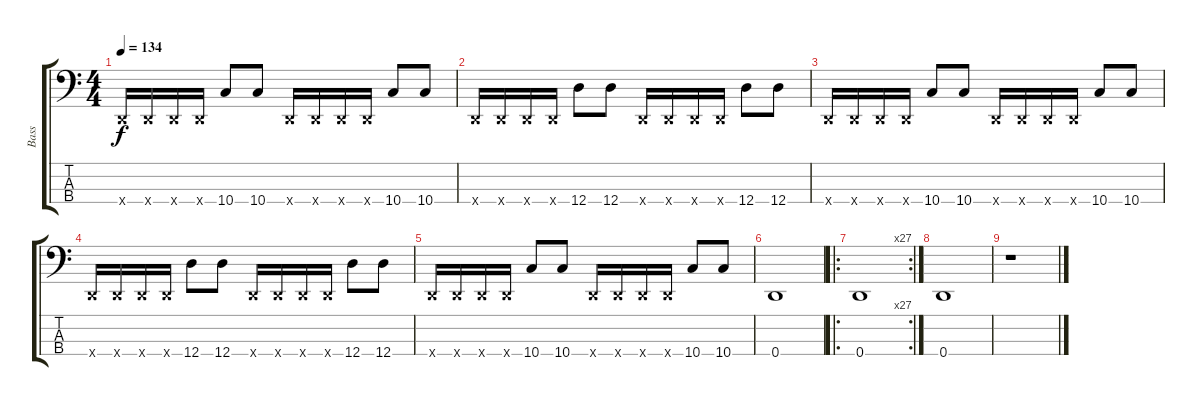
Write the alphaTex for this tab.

\track ("Bass" "Bass") {instrument electricbasspick}
\staff {score tabs}
\tuning (G2 D2 A1 D1) {hide}
\ts (4 4)
\tempo 134
\clef f4
\ks c
0.4{x}.16{dy f} 0.4{x}.16 0.4{x}.16 0.4{x}.16 10.4.8 10.4.8 0.4{x}.16 0.4{x}.16 0.4{x}.16 0.4{x}.16 10.4.8 10.4.8 |
0.4{x}.16 0.4{x}.16 0.4{x}.16 0.4{x}.16 12.4.8 12.4.8 0.4{x}.16 0.4{x}.16 0.4{x}.16 0.4{x}.16 12.4.8 12.4.8 |
0.4{x}.16 0.4{x}.16 0.4{x}.16 0.4{x}.16 10.4.8 10.4.8 0.4{x}.16 0.4{x}.16 0.4{x}.16 0.4{x}.16 10.4.8 10.4.8 |
0.4{x}.16 0.4{x}.16 0.4{x}.16 0.4{x}.16 12.4.8 12.4.8 0.4{x}.16 0.4{x}.16 0.4{x}.16 0.4{x}.16 12.4.8 12.4.8 |
0.4{x}.16 0.4{x}.16 0.4{x}.16 0.4{x}.16 10.4.8 10.4.8 0.4{x}.16 0.4{x}.16 0.4{x}.16 0.4{x}.16 10.4.8 10.4.8 |
0.4.1 |
\ro
\rc 27
0.4.1 |
0.4.1 |
r.1
